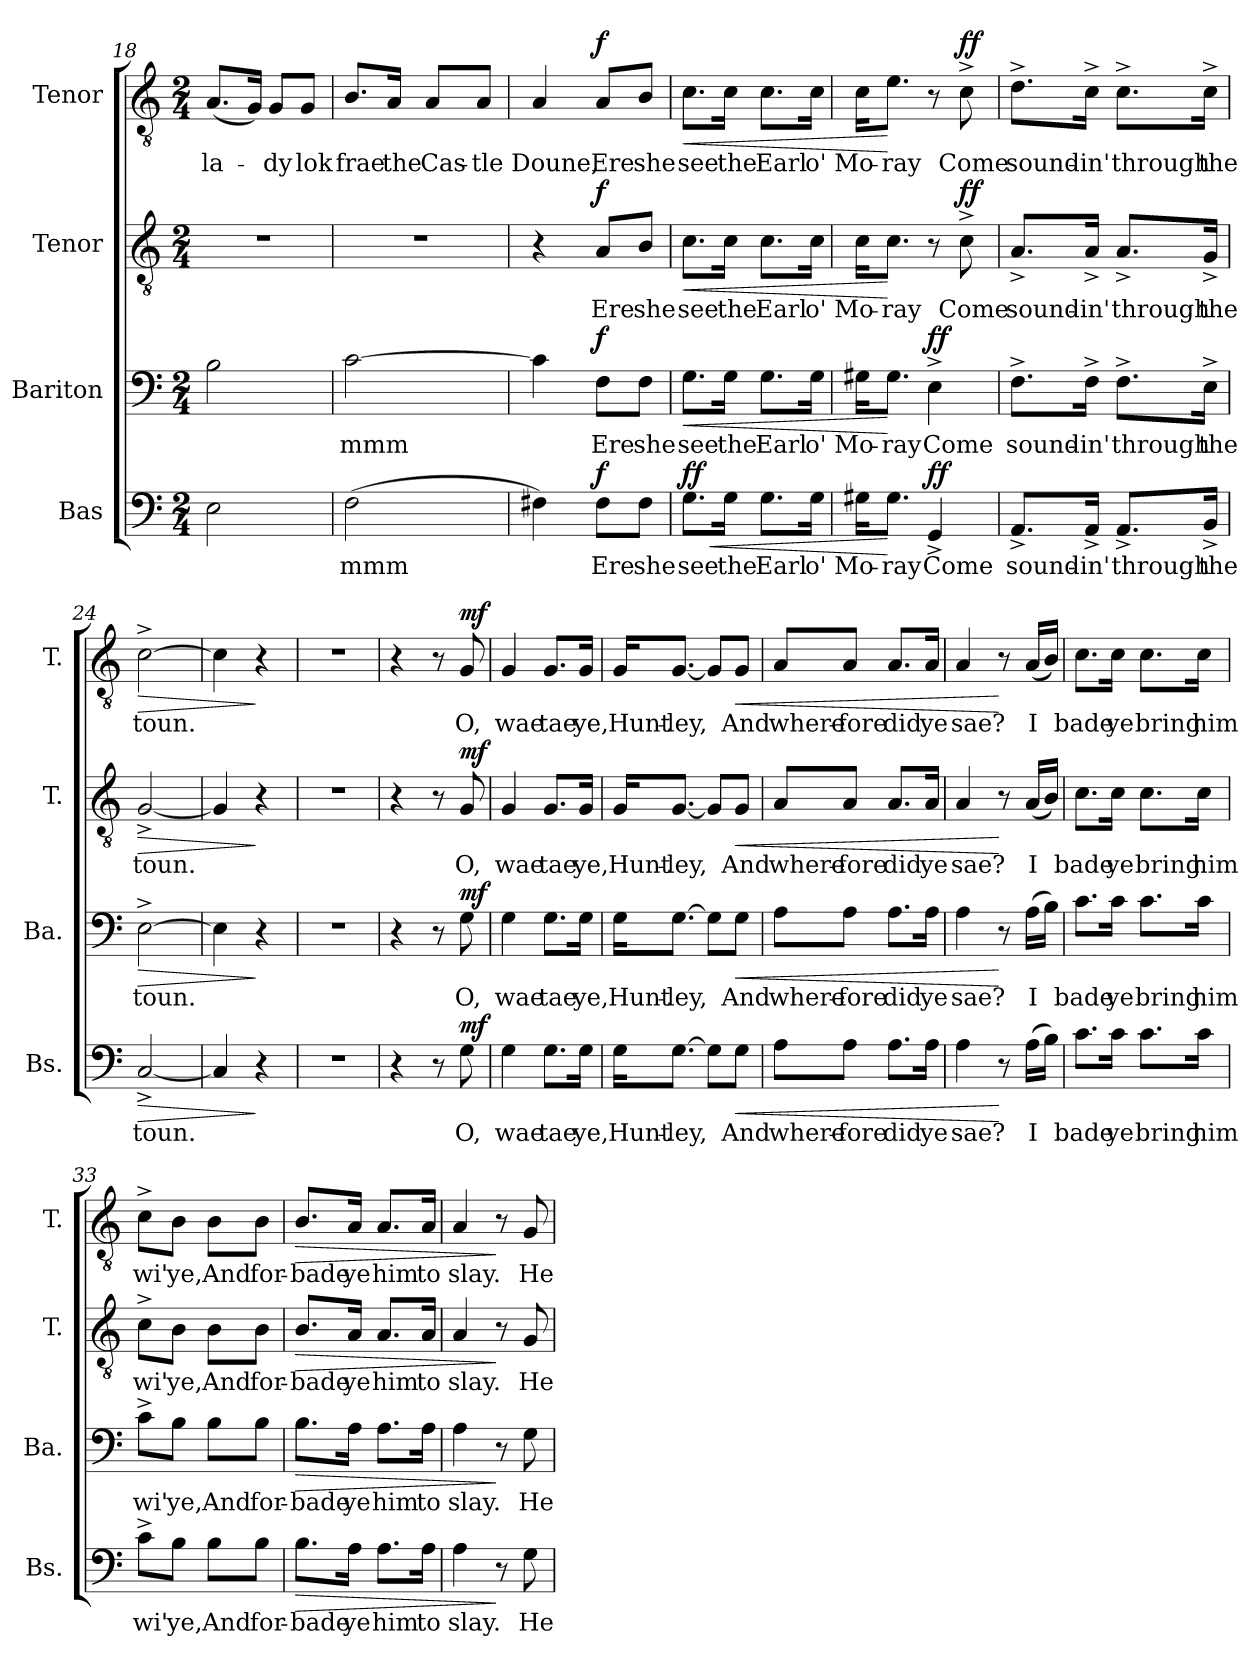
**kern	**text	**dynam	**kern	**text	**dynam	**kern	**text	**dynam	**kern	**text	**dynam
*part4	*part4	*part4	*part3	*part3	*part3	*part2	*part2	*part2	*part1	*part1	*part1
*staff4	*staff4	*staff4	*staff3	*staff3	*staff3	*staff2	*staff2	*staff2	*staff1	*staff1	*staff1
*I"Bas	*	*	*I"Bariton	*	*	*I"Tenor	*	*	*I"Tenor	*	*
*I'Bs.	*	*	*I'Ba.	*	*	*I'T.	*	*	*I'T.	*	*
*clefF4	*	*	*clefF4	*	*	*clefGv2	*	*	*clefGv2	*	*
*k[]	*	*	*k[]	*	*	*k[]	*	*	*k[]	*	*
*M2/4	*	*	*M2/4	*	*	*M2/4	*	*	*M2/4	*	*
=18	=18	=18	=18	=18	=18	=18	=18	=18	=18	=18	=18
2E\	.	.	2B\	.	.	2r	.	.	(8.A/L	la-	.
.	.	.	.	.	.	.	.	.	16G/Jk)	.	.
.	.	.	.	.	.	.	.	.	8G/L	-dy	.
.	.	.	.	.	.	.	.	.	8G/J	lok	.
=19	=19	=19	=19	=19	=19	=19	=19	=19	=19	=19	=19
(2F\	mmm	.	[2c\	mmm	.	2r	.	.	8.B/L	frae	.
.	.	.	.	.	.	.	.	.	16A/Jk	the	.
.	.	.	.	.	.	.	.	.	8A/L	Cas-	.
.	.	.	.	.	.	.	.	.	8A/J	-tle	.
!!LO:LB:g=z
=20	=20	=20	=20	=20	=20	=20	=20	=20	=20	=20	=20
4F#X\)	.	.	4c\]	.	.	4r	.	.	4A/	Doune,	.
!	!	!LO:DY:a	!	!	!LO:DY:a	!	!	!LO:DY:a	!	!	!LO:DY:a
8F#\L	Ere	f	8F\L	Ere	f	8A/L	Ere	f	8A/L	Ere	f
8F#\J	she	.	8F\J	she	.	8B/J	she	.	8B/J	she	.
=21	=21	=21	=21	=21	=21	=21	=21	=21	=21	=21	=21
!	!	!LO:HP:b	!	!	!LO:HP:b	!	!	!LO:HP:b	!	!	!LO:HP:b
!	!	!LO:DY:n=1:b	!	!	!	!	!	!	!	!	!
8.G\L	see	< ff	8.G\L	see	<	8.c\L	see	<	8.c\L	see	<
16G\Jk	the	.	16G\Jk	the	.	16c\Jk	the	.	16c\Jk	the	.
8.G\L	Earl	.	8.G\L	Earl	.	8.c\L	Earl	.	8.c\L	Earl	.
16G\Jk	o'	.	16G\Jk	o'	.	16c\Jk	o'	.	16c\Jk	o'	.
=22	=22	=22	=22	=22	=22	=22	=22	=22	=22	=22	=22
16G#X\KL	Mo-	.	16G#X\KL	Mo-	.	16c\KL	Mo-	.	16c\KL	Mo-	.
8.G#\J	-ray	[	8.G#\J	-ray	[	8.c\J	-ray	[	8.e\J	-ray	[
!	!	!LO:DY:a	!	!	!LO:DY:a	!	!	!	!	!	!
4GG^/	Come	ff	4E^\	Come	ff	8r	.	.	8r	.	.
!	!	!	!	!	!	!	!	!LO:DY:a	!	!	!LO:DY:a
.	.	.	.	.	.	8c^\	Come	ff	8c^\	Come	ff
=23	=23	=23	=23	=23	=23	=23	=23	=23	=23	=23	=23
8.AA^/L	sound-	.	8.F^\L	sound-	.	8.A^/L	sound-	.	8.d^\L	sound-	.
16AA^/Jk	-in'	.	16F^\Jk	-in'	.	16A^/Jk	-in'	.	16c^\Jk	-in'	.
8.AA^/L	through	.	8.F^\L	through	.	8.A^/L	through	.	8.c^\L	through	.
16BB^/Jk	the	.	16E^\Jk	the	.	16G^/Jk	the	.	16c^\Jk	the	.
=24	=24	=24	=24	=24	=24	=24	=24	=24	=24	=24	=24
!	!	!LO:HP:b	!	!	!LO:HP:b	!	!	!LO:HP:b	!	!	!LO:HP:b
[2C^/	toun.	>	[2E^\	toun.	>	[2G^/	toun.	>	[2c^\	toun.	>
=25	=25	=25	=25	=25	=25	=25	=25	=25	=25	=25	=25
4C/]	.	.	4E\]	.	.	4G/]	.	.	4c\]	.	.
4r	.	]	4r	.	]	4r	.	]	4r	.	]
!!LO:PB:g=z
=26	=26	=26	=26	=26	=26	=26	=26	=26	=26	=26	=26
2r	.	.	2r	.	.	2r	.	.	2r	.	.
=27	=27	=27	=27	=27	=27	=27	=27	=27	=27	=27	=27
4r	.	.	4r	.	.	4r	.	.	4r	.	.
8r	.	.	8r	.	.	8r	.	.	8r	.	.
!	!	!LO:DY:a	!	!	!LO:DY:a	!	!	!LO:DY:a	!	!	!LO:DY:a
8G\	O,	mf	8G\	O,	mf	8G/	O,	mf	8G/	O,	mf
=28	=28	=28	=28	=28	=28	=28	=28	=28	=28	=28	=28
4G\	wae	.	4G\	wae	.	4G/	wae	.	4G/	wae	.
8.G\L	tae	.	8.G\L	tae	.	8.G/L	tae	.	8.G/L	tae	.
16G\Jk	ye,	.	16G\Jk	ye,	.	16G/Jk	ye,	.	16G/Jk	ye,	.
=29	=29	=29	=29	=29	=29	=29	=29	=29	=29	=29	=29
16G\KL	Hunt-	.	16G\KL	Hunt-	.	16G/KL	Hunt-	.	16G/KL	Hunt-	.
[8.G\J	-ley,	.	[8.G\J	-ley,	.	[8.G/J	-ley,	.	[8.G/J	-ley,	.
8G\L]	.	.	8G\L]	.	.	8G/L]	.	.	8G/L]	.	.
!	!	!LO:HP:b	!	!	!LO:HP:b	!	!	!LO:HP:b	!	!	!LO:HP:b
8G\J	And	<	8G\J	And	<	8G/J	And	<	8G/J	And	<
=30	=30	=30	=30	=30	=30	=30	=30	=30	=30	=30	=30
8A\L	where-	.	8A\L	where-	.	8A/L	where-	.	8A/L	where-	.
8A\J	-fore	.	8A\J	-fore	.	8A/J	-fore	.	8A/J	-fore	.
8.A\L	did	.	8.A\L	did	.	8.A/L	did	.	8.A/L	did	.
16A\Jk	ye	.	16A\Jk	ye	.	16A/Jk	ye	.	16A/Jk	ye	.
=31	=31	=31	=31	=31	=31	=31	=31	=31	=31	=31	=31
4A\	sae?	.	4A\	sae?	.	4A/	sae?	.	4A/	sae?	.
8r	.	[	8r	.	[	8r	.	[	8r	.	[
(16A\LL	I	.	(16A\LL	I	.	(16A/LL	I	.	(16A/LL	I	.
16B\JJ)	.	.	16B\JJ)	.	.	16B/JJ)	.	.	16B/JJ)	.	.
!!LO:LB:g=z
=32	=32	=32	=32	=32	=32	=32	=32	=32	=32	=32	=32
8.c\L	bade	.	8.c\L	bade	.	8.c\L	bade	.	8.c\L	bade	.
16c\Jk	ye	.	16c\Jk	ye	.	16c\Jk	ye	.	16c\Jk	ye	.
8.c\L	bring	.	8.c\L	bring	.	8.c\L	bring	.	8.c\L	bring	.
16c\Jk	him	.	16c\Jk	him	.	16c\Jk	him	.	16c\Jk	him	.
=33	=33	=33	=33	=33	=33	=33	=33	=33	=33	=33	=33
8c^\L	wi'	.	8c^\L	wi'	.	8c^\L	wi'	.	8c^\L	wi'	.
8B\J	ye,	.	8B\J	ye,	.	8B\J	ye,	.	8B\J	ye,	.
8B\L	And	.	8B\L	And	.	8B\L	And	.	8B\L	And	.
8B\J	for-	.	8B\J	for-	.	8B\J	for-	.	8B\J	for-	.
=34	=34	=34	=34	=34	=34	=34	=34	=34	=34	=34	=34
!	!	!LO:HP:b	!	!	!LO:HP:b	!	!	!LO:HP:b	!	!	!LO:HP:b
8.B\L	-bade	>	8.B\L	-bade	>	8.B/L	-bade	>	8.B/L	-bade	>
16A\Jk	ye	.	16A\Jk	ye	.	16A/Jk	ye	.	16A/Jk	ye	.
8.A\L	him	.	8.A\L	him	.	8.A/L	him	.	8.A/L	him	.
16A\Jk	to	.	16A\Jk	to	.	16A/Jk	to	.	16A/Jk	to	.
=35	=35	=35	=35	=35	=35	=35	=35	=35	=35	=35	=35
4A\	slay.	.	4A\	slay.	.	4A/	slay.	.	4A/	slay.	.
8r	.	]	8r	.	]	8r	.	]	8r	.	]
8G\	He	.	8G\	He	.	8G/	He	.	8G/	He	.
=	=	=	=	=	=	=	=	=	=	=	=
*-	*-	*-	*-	*-	*-	*-	*-	*-	*-	*-	*-
